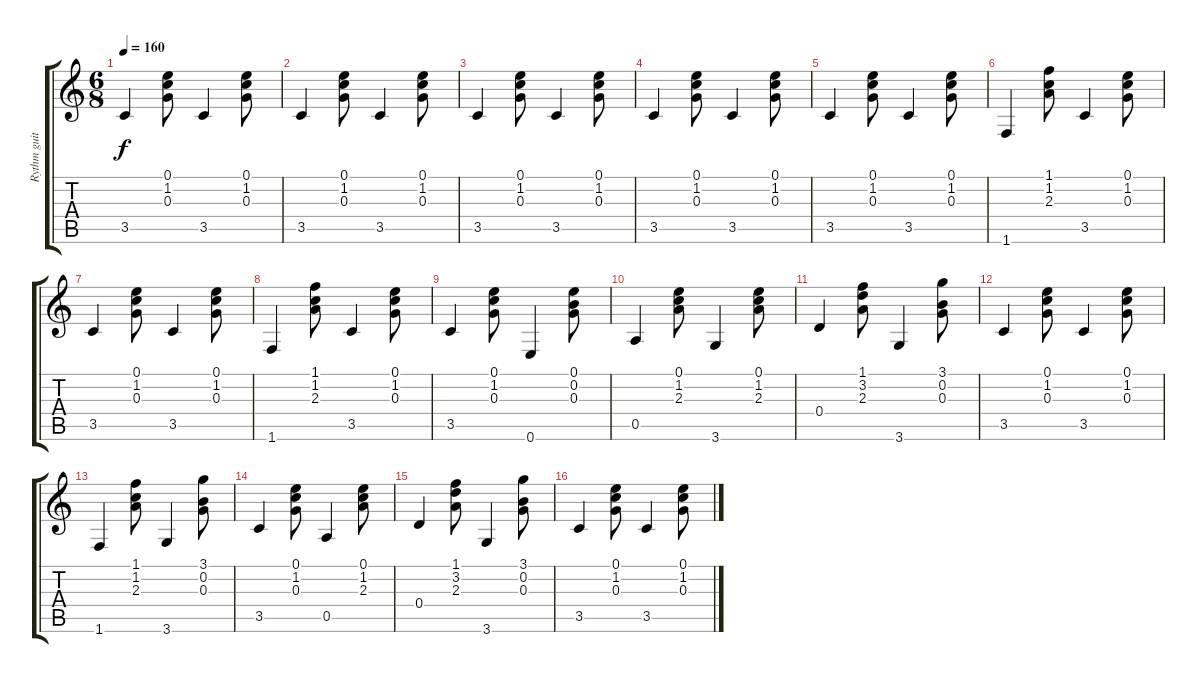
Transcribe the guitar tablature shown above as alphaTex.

\track ("Rythm guitar" "Rythm guit") {instrument acousticguitarsteel}
\staff {score tabs}
\tuning (E4 B3 G3 D3 A2 E2) {hide}
\ts (6 8)
\tempo 160
\clef g2
\ks c
3.5.4{dy f instrument acousticguitarsteel} (0.1 1.2 0.3).8 3.5.4 (0.1 1.2 0.3).8 |
3.5.4 (0.1 1.2 0.3).8 3.5.4 (0.1 1.2 0.3).8 |
3.5.4 (0.1 1.2 0.3).8 3.5.4 (0.1 1.2 0.3).8 |
3.5.4 (0.1 1.2 0.3).8 3.5.4 (0.1 1.2 0.3).8 |
3.5.4 (0.1 1.2 0.3).8 3.5.4 (0.1 1.2 0.3).8 |
1.6.4 (1.1 1.2 2.3).8 3.5.4 (0.1 1.2 0.3).8 |
3.5.4 (0.1 1.2 0.3).8 3.5.4 (0.1 1.2 0.3).8 |
1.6.4 (1.1 1.2 2.3).8 3.5.4 (0.1 1.2 0.3).8 |
3.5.4 (0.1 1.2 0.3).8 0.6.4 (0.1 0.2 0.3).8 |
0.5.4 (0.1 1.2 2.3).8 3.6.4 (0.1 1.2 2.3).8 |
0.4.4 (1.1 3.2 2.3).8 3.6.4 (3.1 0.2 0.3).8 |
3.5.4 (0.1 1.2 0.3).8 3.5.4 (0.1 1.2 0.3).8 |
1.6.4 (1.1 1.2 2.3).8 3.6.4 (3.1 0.2 0.3).8 |
3.5.4 (0.1 1.2 0.3).8 0.5.4 (0.1 1.2 2.3).8 |
0.4.4 (1.1 3.2 2.3).8 3.6.4 (3.1 0.2 0.3).8 |
3.5.4 (0.1 1.2 0.3).8 3.5.4 (0.1 1.2 0.3).8
